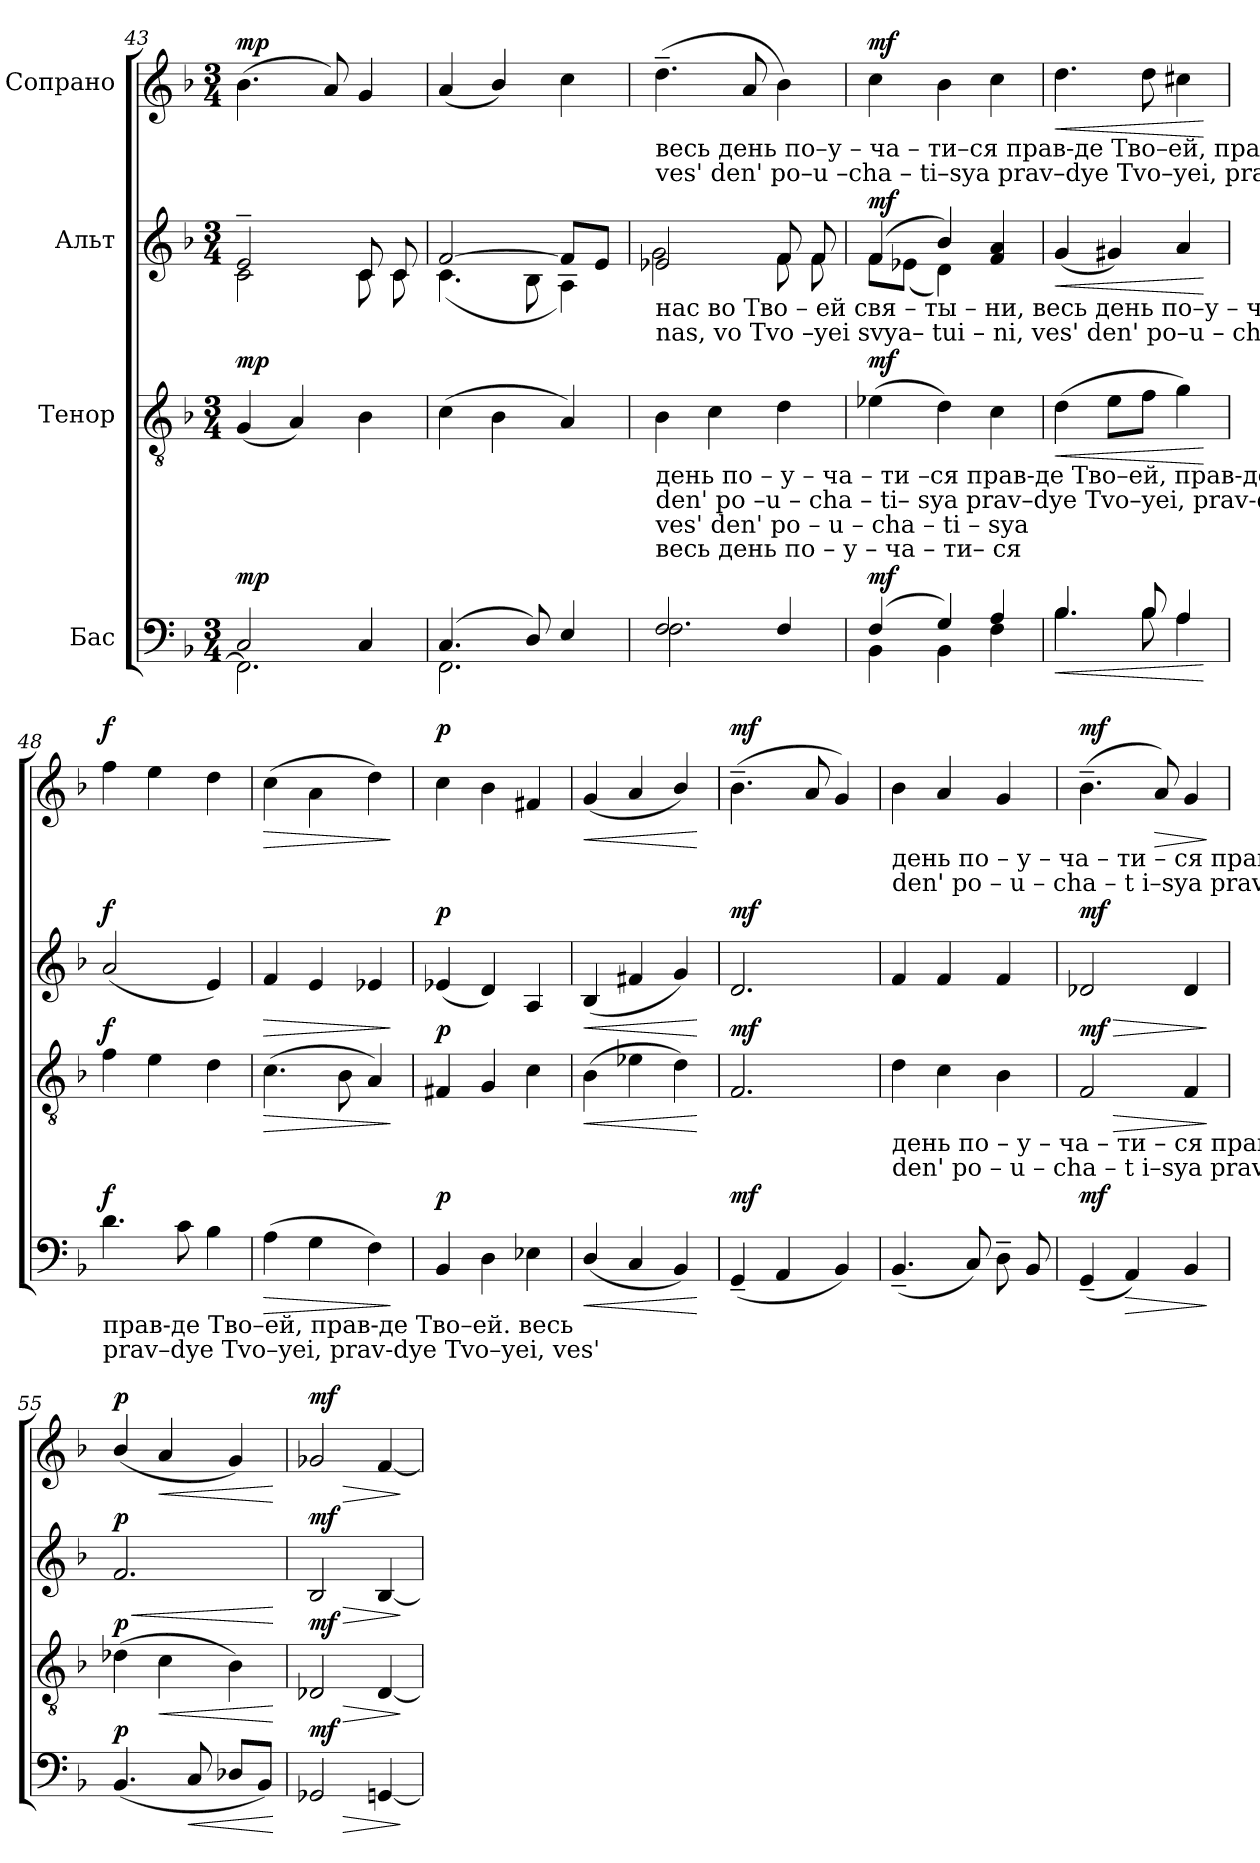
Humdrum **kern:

**kern	**dynam	**kern	**dynam	**kern	**dynam	**kern	**dynam
*part4	*part4	*part3	*part3	*part2	*part2	*part1	*part1
*staff4	*staff4	*staff3	*staff3	*staff2	*staff2	*staff1	*staff1
*I"Бас	*	*I"Тенор	*	*I"Альт	*	*I"Сопрано	*
*clefF4	*	*clefGv2	*	*clefG2	*	*clefG2	*
*k[b-]	*	*k[b-]	*	*k[b-]	*	*k[b-]	*
*M3/4	*	*M3/4	*	*M3/4	*	*M3/4	*
=43	=43	=43	=43	=43	=43	=43	=43
*^	*	*	*	*^	*	*	*
!	!	!LO:DY:a	!	!LO:DY:a	!	!	!	!	!LO:DY:a
2C/	2.FF\]	mp	(4G/	mp	2e~/	2c\	.	(4.b-\	mp
.	.	.	4A/)	.	.	.	.	.	.
.	.	.	.	.	.	.	.	8a/)	.
4C/	.	.	4B-\	.	8c/	8c\	.	4g/	.
.	.	.	.	.	8c/	8c\	.	.	.
=44	=44	=44	=44	=44	=44	=44	=44	=44	=44
(4.C/	2.FF\	.	(4c\	.	[2f/	(4.c\	.	(4a/	.
.	.	.	4B-\	.	.	.	.	4b-/)	.
8D/)	.	.	.	.	.	8B-\	.	.	.
4E/	.	.	4A/)	.	8f/L]	4A\)	.	4cc\	.
.	.	.	.	.	8e/J	.	.	.	.
!!LO:PB:g=z
=45	=45	=45	=45	=45	=45	=45	=45	=45	=45
!	!	!	!	!	!	!	!	!LO:TX:b:t=весь                        день   по–у – ча   –    ти–ся  прав-де Тво–ей,               прав-де  Тво–ей.                 весь	!
!	!	!	!	!	!	!	!	!LO:TX:b:t=ves'                          den'    po–u –cha  –    ti–sya prav–dye Tvo–yei,             prav-dye Tvo–yei,                 ves'	!
!	!	!	!	!	!LO:TX:b:t=нас        во  Тво – ей            свя – ты      –      ни,     весь          день по–у  –  ча    –    ти – ся                   весь	!	!	!	!
!	!	!	!	!	!LO:TX:b:t=nas,        vo  Tvo –yei           svya– tui       –       ni,       ves'           den'  po–u  –  cha  –     ti  – sya                  ves'	!	!	!	!
!	!	!	!LO:TX:b:t=день по – у     –     ча       –      ти –ся                         прав-де  Тво–ей,             прав-де  Тво–ей.                 весь	!	!	!	!	!	!
!	!	!	!LO:TX:b:t=den'  po –u      –    cha      –       ti– sya                       prav–dye Tvo–yei,            prav-dye Tvo–yei,                 ves'	!	!	!	!	!	!
!LO:TX:a:t=весь     день         по      –      у  – ча    –   ти– ся	!	!	!	!	!	!	!	!	!
!LO:TX:a:t=ves'      den'          po      –      u  – cha   –   ti  – sya	!	!	!	!	!	!	!	!	!
2F/	2.F\	.	4B-\	.	2e-X/	2g\	.	(4.dd~\	.
.	.	.	4c\	.	.	.	.	.	.
.	.	.	.	.	.	.	.	8a/	.
4F/	.	.	4d\	.	8f/	8f\	.	4b-\)	.
.	.	.	.	.	8f/	8f\	.	.	.
=46	=46	=46	=46	=46	=46	=46	=46	=46	=46
!	!	!LO:DY:a	!	!LO:DY:a	!	!	!LO:DY:a	!	!LO:DY:a
(4F/	4BB-\	mf	(4e-X\	mf	(4f/	8f\L	mf	4cc\	mf
.	.	.	.	.	.	(8e-X\J	.	.	.
4G/)	4BB-\	.	4d\)	.	4b-/)	4d\)	.	4b-\	.
4A/	4F\	.	4c\	.	4f/ 4a/	4ryy	.	4cc\	.
=47	=47	=47	=47	=47	=47	=47	=47	=47	=47
!	!	!LO:HP:b	!	!LO:HP:b	!	!	!LO:HP:b	!	!LO:HP:b
*	*	*	*	*	*v	*v	*	*	*
4.B-/	4.B-\	<	(4d\	<	(4g/	<	4.dd\	<
.	.	.	8e\L	.	4g#X/)	.	.	.
8B-/	8B-\	.	8f\J	.	.	.	8dd\	.
4A/	4A\	.	4g\)	.	4a/	.	4cc#X\	.
*v	*v	*	*	*	*	*	*	*
.	[	.	[	.	[	.	[
=48	=48	=48	=48	=48	=48	=48	=48
!LO:TX:b:t=прав-де Тво–ей,               прав-де  Тво–ей.                   весь	!	!	!	!	!	!	!
!LO:TX:b:t=prav–dye Tvo–yei,              prav-dye Tvo–yei,                  ves'	!	!	!	!	!	!	!
!	!LO:DY:a	!	!LO:DY:a	!	!LO:DY:a	!	!LO:DY:a
4.d\	f	4f\	f	(2a/	f	4ff\	f
.	.	4e\	.	.	.	4ee\	.
8c\	.	.	.	.	.	.	.
4B-\	.	4d\	.	4e/)	.	4dd\	.
=49	=49	=49	=49	=49	=49	=49	=49
!	!LO:HP:b	!	!LO:HP:b	!	!LO:HP:b	!	!LO:HP:b
(4A\	>	(4.c\	>	4f/	>	(4cc\	>
4G\	.	.	.	4e/	.	4a\	.
.	.	8B-\	.	.	.	.	.
4F\)	.	4A/)	.	4e-X/	.	4dd\)	.
.	]	.	]	.	]	.	]
=50	=50	=50	=50	=50	=50	=50	=50
!	!LO:DY:a	!	!LO:DY:a	!	!LO:DY:a	!	!LO:DY:a
4BB-/	p	4F#X/	p	(4e-X/	p	4cc\	p
4D\	.	4G/	.	4d/)	.	4b-\	.
4E-X\	.	4c\	.	4A/	.	4f#X/	.
=51	=51	=51	=51	=51	=51	=51	=51
!	!LO:HP:b	!	!LO:HP:b	!	!LO:HP:b	!	!LO:HP:b
(4D/	<	(4B-\	<	(4B-/	<	(4g/	<
4C/	.	4e-X\	.	4f#X/	.	4a/	.
4BB-/)	.	4d\)	.	4g/)	.	4b-/)	.
.	[	.	[	.	[	.	[
=52	=52	=52	=52	=52	=52	=52	=52
!	!LO:DY:a	!	!LO:DY:a	!	!LO:DY:a	!	!LO:DY:a
(4GG~/	mf	2.F/	mf	2.d/	mf	(4.b-~\	mf
4AA/	.	.	.	.	.	.	.
.	.	.	.	.	.	8a/	.
4BB-/)	.	.	.	.	.	4g/)	.
!!LO:LB:g=z
=53	=53	=53	=53	=53	=53	=53	=53
!	!	!	!	!	!	!LO:TX:b:t=день по – у    –    ча     –    ти – ся                          прав-де           Тво–ей. Ал-ли–лу    –     иа,        Ал –ли–лу    –     иа,	!
!	!	!	!	!	!	!LO:TX:b:t=den'   po – u    –   cha    –     t i–sya                          prav–dye         Tvo–yei, Al– li – lu     –      ia,         Al  – li  – lu     –      ia,	!
!	!	!LO:TX:b:t=день по – у    –    ча     –    ти – ся                          прав-де           Тво–ей.                     Ал  – ли – лу   –   иа,         Ал –  ли–	!	!	!	!	!
!	!	!LO:TX:b:t=den'   po – u    –   cha    –     t i–sya                          prav–dye         Tvo–yei,                     Al   –  li   – lu    –    ia,          Al  –   li  –	!	!	!	!	!
(4.BB-~/	.	4d\	.	4f/	.	4b-\	.
.	.	4c\	.	4f/	.	4a/	.
8C/)	.	.	.	.	.	.	.
8D~\	.	4B-\	.	4f/	.	4g/	.
8BB-/	.	.	.	.	.	.	.
=54	=54	=54	=54	=54	=54	=54	=54
!	!LO:DY:a	!	!LO:HP:b	!	!LO:HP:b	!	!
!	!	!	!LO:DY:n=1:a	!	!LO:DY:n=1:a	!	!LO:DY:a
(4GG~/	mf	2F/	> mf	2d-X/	> mf	(4.b-~\	mf
!	!LO:HP:b	!	!	!	!	!	!
4AA/)	>	.	.	.	.	.	.
!	!	!	!	!	!	!	!LO:HP:b
.	.	.	.	.	.	8a/)	>
4BB-/	.	4F/	.	4d-/	.	4g/	.
.	]	.	]	.	]	.	]
=55	=55	=55	=55	=55	=55	=55	=55
!	!LO:DY:a	!	!LO:DY:a	!	!LO:HP:b	!	!
!	!	!	!	!	!LO:DY:n=1:a	!	!LO:DY:a
(4.BB-/	p	(4d-X\	p	2.f/	< p	(4b-/	p
!	!	!	!LO:HP:b	!	!	!	!LO:HP:b
.	.	4c\	<	.	.	4a/	<
!	!LO:HP:b	!	!	!	!	!	!
8C/	<	.	.	.	.	.	.
8D-X/L	.	4B-\)	.	.	.	4g/)	.
8BB-/J)	.	.	.	.	.	.	.
.	[	.	[	.	[	.	[
=56	=56	=56	=56	=56	=56	=56	=56
!	!LO:HP:b	!	!LO:HP:b	!	!LO:HP:b	!	!LO:HP:b
!	!LO:DY:n=1:a	!	!LO:DY:n=1:a	!	!LO:DY:n=1:a	!	!LO:DY:n=1:a
2GG-X/	> mf	2D-X/	> mf	2B-/	> mf	2g-X/	> mf
[4GGn/	.	[4D-/	.	[4B-/	.	[4f/	.
.	]	.	]	.	]	.	]
=	=	=	=	=	=	=	=
*-	*-	*-	*-	*-	*-	*-	*-
